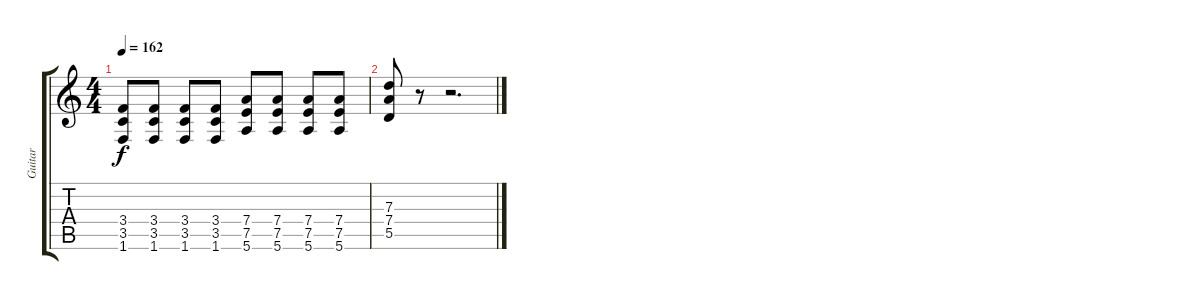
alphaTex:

\track ("Guitar" "Guitar") {instrument distortionguitar}
\staff {score tabs}
\tuning (E4 B3 G3 D3 A2 E2) {hide}
\ts (4 4)
\tempo 162
\clef g2
\ks c
(3.4 3.5 1.6).8{dy f} (3.4 3.5 1.6).8 (3.4 3.5 1.6).8 (3.4 3.5 1.6).8 (7.4 7.5 5.6).8 (7.4 7.5 5.6).8 (7.4 7.5 5.6).8 (7.4 7.5 5.6).8 |
(7.3 7.4 5.5).8 r.8 r.2{d}
